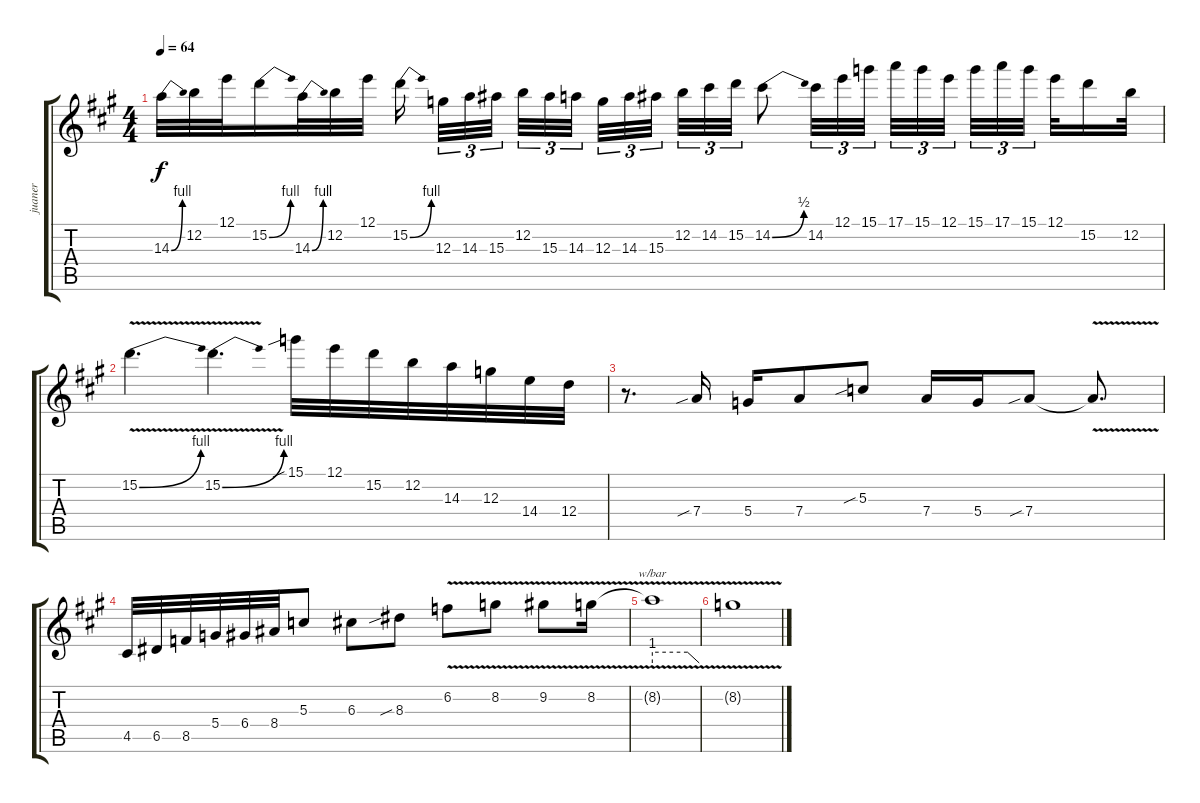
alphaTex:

\track ("juaner" "juaner") {instrument distortionguitar}
\staff {score tabs}
\tuning (E4 B3 G3 D3 A2 E2) {hide}
\ts (4 4)
\tempo 64
\clef g2
\ks a
14.3{be (bend 0 0 60 4)}.32{dy f} 12.2.32 12.1.32 15.2{be (bend 0 0 60 4)}.16 14.3{be (bend 0 0 60 4)}.32 12.2.32 12.1.32 15.2{be (bend 0 0 60 4)}.16{beam splitsecondary} 12.3.32{tu (3 2)} 14.3.32{tu (3 2)} 15.3.32{tu (3 2) beam splitsecondary} 12.2.32{tu (3 2)} 15.3.32{tu (3 2)} 14.3.32{tu (3 2) beam splitsecondary} 12.3.32{tu (3 2)} 14.3.32{tu (3 2)} 15.3.32{tu (3 2)} 12.2.32{tu (3 2)} 14.2.32{tu (3 2)} 15.2.32{tu (3 2)} 14.2{be (bend 0 0 60 2)}.8 14.2.32{tu (3 2)} 12.1.32{tu (3 2)} 15.1.32{tu (3 2)} 17.1.32{tu (3 2)} 15.1.32{tu (3 2)} 12.1.32{tu (3 2) beam splitsecondary} 15.1.32{tu (3 2)} 17.1.32{tu (3 2)} 15.1.32{tu (3 2) beam splitsecondary} 12.1.32 15.2.16 12.2.32 |
15.2{be (bend 0 0 60 4) v}.4{d} 15.2{be (bend 0 0 60 4) v}.4{d} 15.1{sib}.32 12.1.32 15.2.32 12.2.32 14.3.32 12.3.32 14.4.32 12.4.32 |
r.8{d} 7.4{sib}.16 5.4.16 7.4.8 5.3{sib}.8 7.4.16 5.4.16 7.4{sib}.8 7.4{v t}.8{d} |
4.5.32 6.5.32 8.5.32 5.4.32 6.4.32 8.4.32 5.3.8 6.3.8 8.3{sib}.8 6.2{v}.8 8.2{v}.8 9.2{v}.8 8.2{v}.16 |
8.2{v t}.1{tbe (custom default 0 4 45 4 60 0)} |
8.2{t}.1
